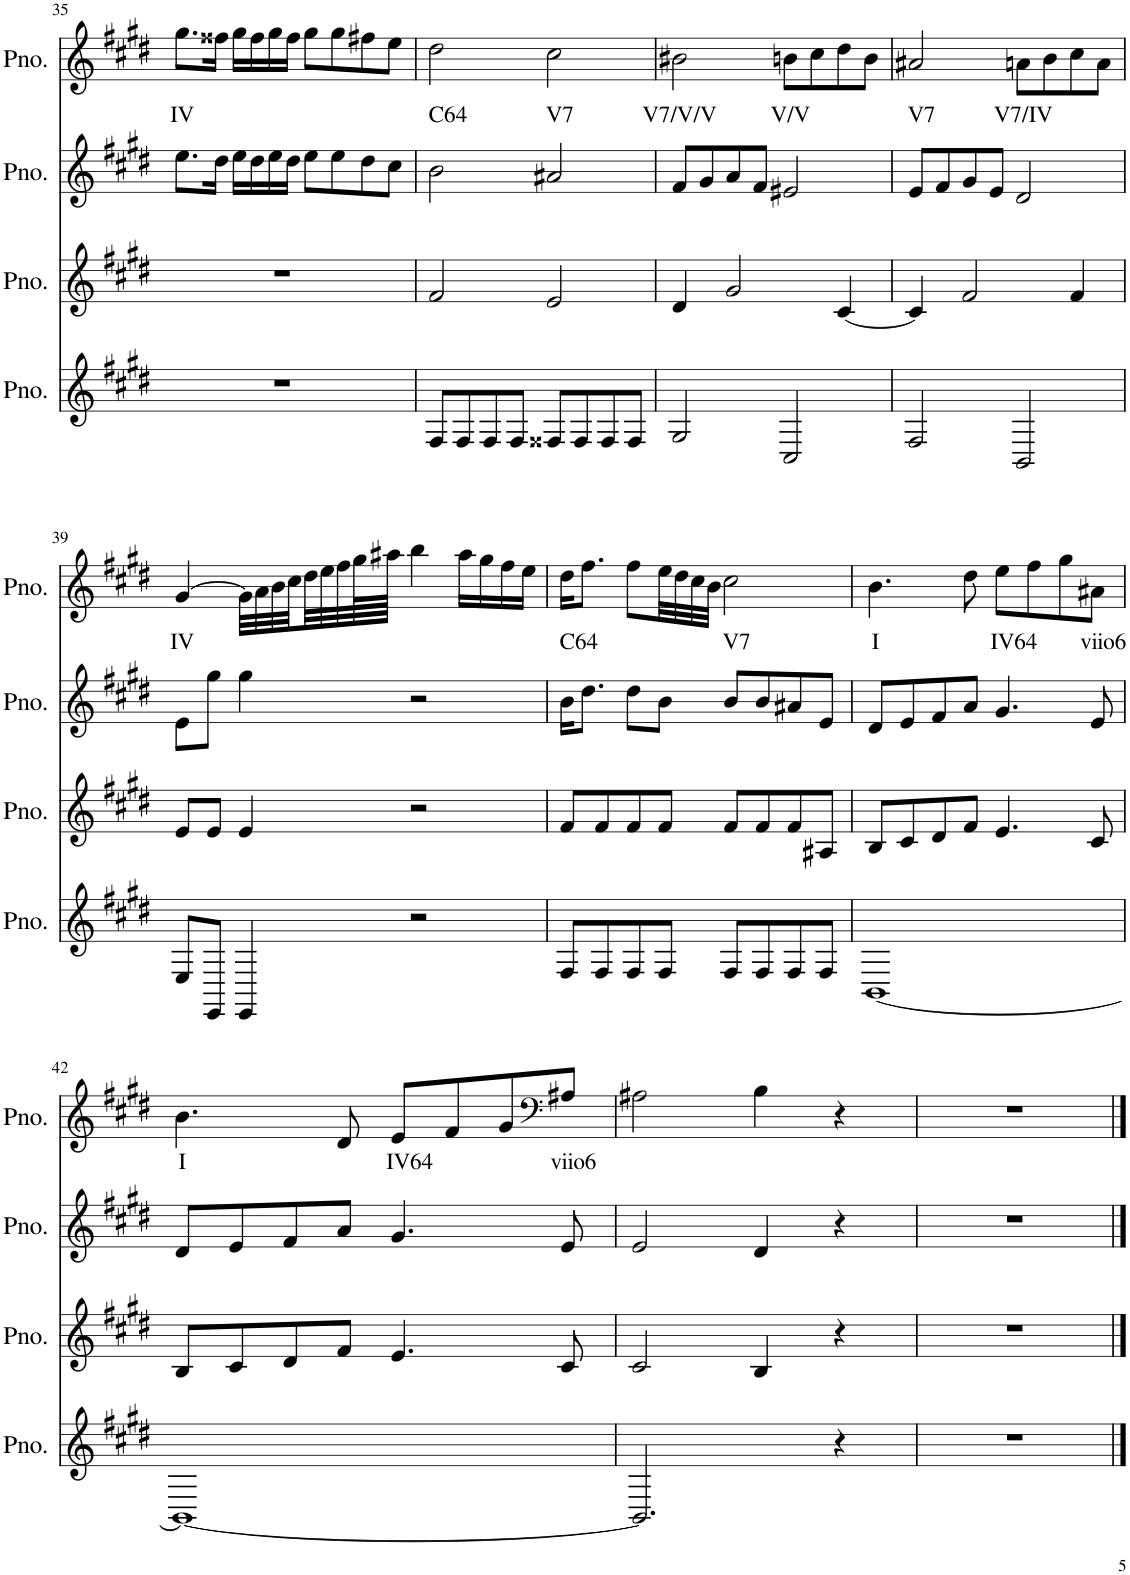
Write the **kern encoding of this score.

**kern	**kern	**kern	**kern	**text
*part4	*part3	*part2	*part1	*part1
*staff4	*staff3	*staff2	*staff1	*staff1
*I"Piano	*I"Piano	*I"Piano	*I"Piano, MIDI File Track 4 Ch4 Ch1 Ch1 Ch1	*
*I'Pno.	*I'Pno.	*I'Pno.	*I'Pno.	*
!!LO:PB:g=z
*clefG2	*clefG2	*clefG2	*clefG2	*
*k[f#c#g#d#]	*k[f#c#g#d#]	*k[f#c#g#d#]	*k[f#c#g#d#]	*
*M4/4	*M4/4	*M4/4	*M4/4	*
=35	=35	=35	=35	=35
!	!	!	!	!LO:LY:b
1r	1r	8.ee\L	8.gg#\L	IV
.	.	16dd#\Jk	16ff##X\Jk	.
.	.	16ee\LL	16gg#\LL	.
.	.	16dd#\	16ff##\	.
.	.	16ee\	16gg#\	.
.	.	16dd#\JJ	16ff##\JJ	.
.	.	8ee\L	8gg#\L	.
.	.	8ee\	8gg#\	.
.	.	8dd#\	8ff#X\	.
.	.	8cc#\J	8ee\J	.
=36	=36	=36	=36	=36
!	!	!	!	!LO:LY:b
8F#/L	2f#/	2b\	2dd#\	C64
8F#/	.	.	.	.
8F#/	.	.	.	.
8F#/J	.	.	.	.
!	!	!	!	!LO:LY:b
8F##X/L	2e/	2a#X/	2cc#\	V7
8F##/	.	.	.	.
8F##/	.	.	.	.
8F##/J	.	.	.	.
=37	=37	=37	=37	=37
!	!	!	!	!LO:LY:b
2G#/	4d#/	8f#/L	2b#X\	V7/V/V
.	.	8g#/	.	.
.	2g#/	8a/	.	.
.	.	8f#/J	.	.
!	!	!	!	!LO:LY:b
2C#/	.	2e#X/	8bn\L	V/V
.	.	.	8cc#\	.
.	[4c#/	.	8dd#\	.
.	.	.	8b\J	.
=38	=38	=38	=38	=38
!	!	!	!	!LO:LY:b
2F#/	4c#/]	8e/L	2a#X/	V7
.	.	8f#/	.	.
.	2f#/	8g#/	.	.
.	.	8e/J	.	.
!	!	!	!	!LO:LY:b
2BB/	.	2d#/	8an\L	V7/IV
.	.	.	8b\	.
.	4f#/	.	8cc#\	.
.	.	.	8a\J	.
!!LO:LB:g=z
=39	=39	=39	=39	=39
!	!	!	!	!LO:LY:b
8E/L	8e/L	8e\L	[4g#/	IV
8EE/J	8e/J	8gg#\J	.	.
4EE/	4e/	4gg#\	32g#\LLL]	.
.	.	.	32a\	.
.	.	.	32b\	.
.	.	.	32cc#\	.
.	.	.	32dd#\	.
.	.	.	32ee\	.
.	.	.	32ff#\	.
.	.	.	64gg#\L	.
.	.	.	64aa#X\JJJJ	.
2r	2r	2r	4bb\	.
.	.	.	16aa#\LL	.
.	.	.	16gg#\	.
.	.	.	16ff#\	.
.	.	.	16ee\JJ	.
=40	=40	=40	=40	=40
!	!	!	!	!LO:LY:b
8F#/L	8f#/L	16b\KL	16dd#\KL	C64
.	.	8.dd#\J	8.ff#\J	.
8F#/	8f#/	.	.	.
8F#/	8f#/	8dd#\L	8ff#\L	.
8F#/J	8f#/J	8b\J	32ee\LL	.
.	.	.	32dd#\	.
.	.	.	32cc#\	.
.	.	.	32b\JJJ	.
!	!	!	!	!LO:LY:b
8F#/L	8f#/L	8b/L	2cc#\	V7
8F#/	8f#/	8b/	.	.
8F#/	8f#/	8a#X/	.	.
8F#/J	8A#X/J	8e/J	.	.
=41	=41	=41	=41	=41
!	!	!	!	!LO:LY:b
[1BB	8B/L	8d#/L	4.b\	I
.	8c#/	8e/	.	.
.	8d#/	8f#/	.	.
.	8f#/J	8a/J	8dd#\	.
!	!	!	!	!LO:LY:b
.	4.e/	4.g#/	8ee\L	IV64
.	.	.	8ff#\	.
.	.	.	8gg#\	.
!	!	!	!	!LO:LY:b
.	8c#/	8e/	8a#X\J	viio6
!!LO:LB:g=z
=42	=42	=42	=42	=42
!	!	!	!	!LO:LY:b
1BB_	8B/L	8d#/L	4.b\	I
.	8c#/	8e/	.	.
.	8d#/	8f#/	.	.
.	8f#/J	8a/J	8d#/	.
!	!	!	!	!LO:LY:b
.	4.e/	4.g#/	8e/L	IV64
.	.	.	8f#/	.
.	.	.	8g#/	.
*	*	*	*clefF4	*
!	!	!	!	!LO:LY:b
.	8c#/	8e/	8A#X/J	viio6
=43	=43	=43	=43	=43
2.BB/]	2c#/	2e/	2A#X\	.
.	4B/	4d#/	4B\	.
4r	4r	4r	4r	.
=44	=44	=44	=44	=44
1r	1r	1r	1r	.
==	==	==	==	==
*-	*-	*-	*-	*-
